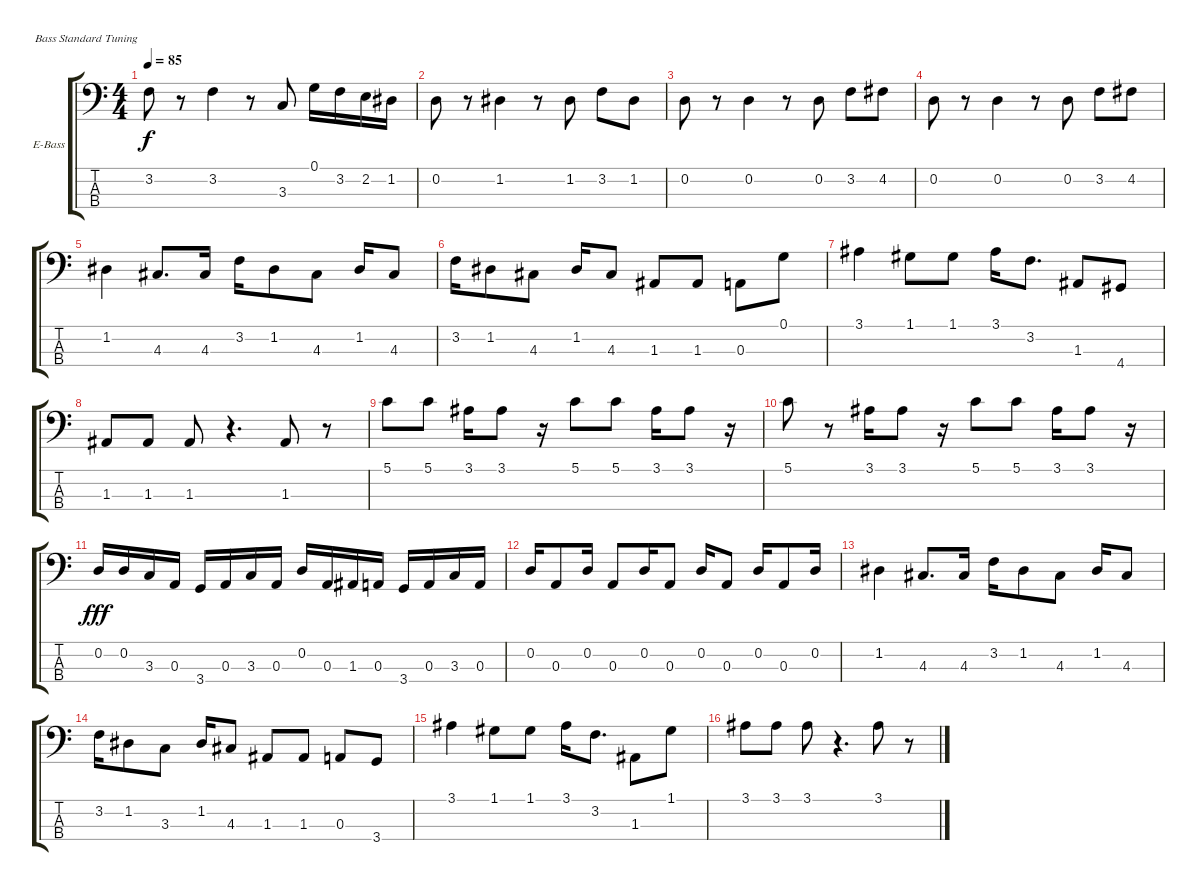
\bracketExtendMode groupsimilarinstruments
\firstSystemTrackNameOrientation horizontal
\otherSystemsTrackNameOrientation horizontal
\track ("Bass" "E-Bass") {instrument electricbasspick}
\staff {score tabs}
\tuning (G2 D2 A1 E1)
\ts (4 4)
\tempo 85
\clef f4
\ks c
3.2.8{dy f} r.8 3.2.4 r.8 3.3.8 0.1.16 3.2.16 2.2.16 1.2.16 |
0.2.8 r.8 1.2.4 r.8 1.2.8 3.2.8 1.2.8 |
0.2.8 r.8 0.2.4 r.8 0.2.8 3.2.8 4.2.8 |
0.2.8 r.8 0.2.4 r.8 0.2.8 3.2.8 4.2.8 |
1.2.4 4.3.8{d} 4.3.16 3.2.16 1.2.8 4.3.8 1.2.16 4.3.8 |
3.2.16 1.2.8 4.3.8 1.2.16 4.3.8 1.3.8 1.3.8 0.3.8 0.1.8 |
3.1.4 1.1.8 1.1.8 3.1.16 3.2.8{d} 1.3.8 4.4.8 |
1.3.8 1.3.8 1.3.8 r.4{d} 1.3.8 r.8 |
5.1.8 5.1.8 3.1.16 3.1.8 r.16 5.1.8 5.1.8 3.1.16 3.1.8 r.16 |
5.1.8 r.8 3.1.16 3.1.8 r.16 5.1.8 5.1.8 3.1.16 3.1.8 r.16 |
0.2.16{dy fff} 0.2.16 3.3.16 0.3.16 3.4.16 0.3.16 3.3.16 0.3.16 0.2.16 0.3.16 1.3.16 0.3.16 3.4.16 0.3.16 3.3.16 0.3.16 |
0.2.16 0.3.8 0.2.16 0.3.8 0.2.16 0.3.8 0.2.16 0.3.8 0.2.16 0.3.8 0.2.16 |
1.2.4 4.3.8{d} 4.3.16 3.2.16 1.2.8 4.3.8 1.2.16 4.3.8 |
3.2.16 1.2.8 3.3.8 1.2.16 4.3.8 1.3.8 1.3.8 0.3.8 3.4.8 |
3.1.4 1.1.8 1.1.8 3.1.16 3.2.8{d} 1.3.8 1.1.8 |
3.1.8 3.1.8 3.1.8 r.4{d} 3.1.8 r.8
